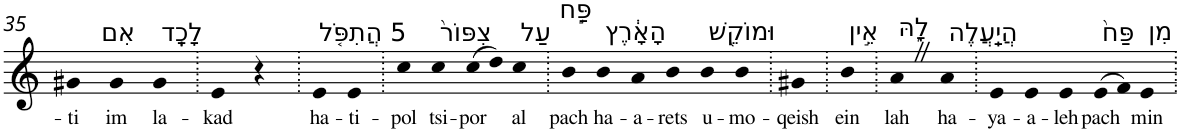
**kern	**text
*part1	*part1
*staff1	*staff1
*I"Piano	*
*I'Pno	*
!!LO:PB:g=z
*clefG2	*
*k[]	*
=35	=35
!	!LO:LY:b
4g#X	-ti
!LO:TX:a:t=אִם	!
!	!LO:LY:b
4g#	im
!LO:TX:a:t=לָכָֽד	!
!	!LO:LY:b
4g#	la-
=36.	=36.
!	!LO:LY:b
4e	-kad
4r	.
=37.	=37.
!LO:TX:a:t=5 הֲתִפֹּ֤ל	!
!	!LO:LY:b
4e	ha-
!	!LO:LY:b
4e	-ti-
=38.	=38.
!	!LO:LY:b
4cc	-pol
!LO:TX:a:t=צִפּוֹר֙	!
!	!LO:LY:b
4cc	tsi-
!	!LO:LY:b
(>8cc	-por
8dd)	.
!LO:TX:a:t=עַל	!
!	!LO:LY:b
4cc	al
=39.	=39.
!LO:TX:a:t=פַּ֣ח	!
!	!LO:LY:b
4b	pach
!LO:TX:a:t=הָאָ֔רֶץ	!
!	!LO:LY:b
4b	ha-
!	!LO:LY:b
4a	-a-
!	!LO:LY:b
4b	-rets
!LO:TX:a:t=וּמוֹקֵ֖שׁ	!
!	!LO:LY:b
4b	u-
!	!LO:LY:b
4b	-mo-
=40.	=40.
!	!LO:LY:b
4g#X	-qeish
=41.	=41.
!LO:TX:a:t=אֵ֣ין	!
!	!LO:LY:b
4b	ein
=42.	=42.
!LO:TX:a:t=לָ֑הּ	!
!	!LO:LY:b
4aZ	lah
!LO:TX:a:t=הֲיַֽעֲלֶה	!
!	!LO:LY:b
4a	ha-
=43.	=43.
!	!LO:LY:b
4e	-ya-
!	!LO:LY:b
4e	-a-
!	!LO:LY:b
4e	-leh
!LO:TX:a:t=פַּח֙	!
!	!LO:LY:b
(>8e	pach
8f)	.
!LO:TX:a:t=מִן	!
!	!LO:LY:b
4e	min
=.	=.
*-	*-
